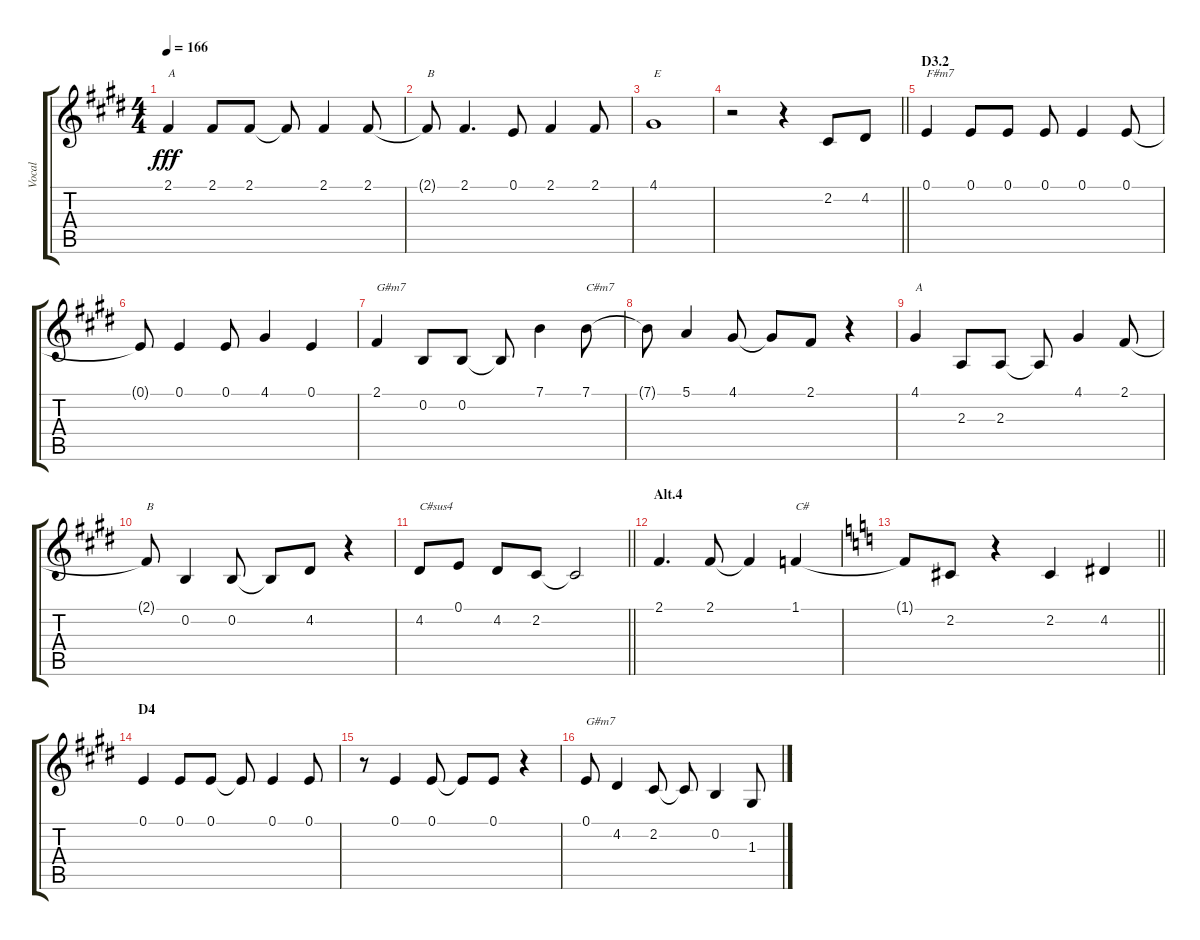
\track ("Vocal" "Vocal") {instrument lead6voice}
\staff {score tabs}
\tuning (E4 B3 G3 D3 A2 E2) {hide}
\ts (4 4)
\tempo 166
\clef g2
\ks e
2.1.4{txt "A" dy fff} 2.1.8 2.1.8 2.1{t}.8 2.1.4 2.1.8 |
2.1{t}.8{txt "B"} 2.1.4{d} 0.1.8 2.1.4 2.1.8 |
4.1.1{txt "E"} |
\barLineRight lightlight
r.2 r.4 2.2.8 4.2.8 |
\section ("" "D3.2")
0.1.4{txt "F#m7"} 0.1.8 0.1.8 0.1.8 0.1.4 0.1.8 |
0.1{t}.8 0.1.4 0.1.8 4.1.4 0.1.4 |
2.1.4{txt "G#m7"} 0.2.8 0.2.8 0.2{t}.8 7.1.4 7.1.8{txt "C#m7"} |
7.1{t}.8 5.1.4 4.1.8 4.1{t}.8 2.1.8 r.4 |
4.1.4{txt "A"} 2.3.8 2.3.8 2.3{t}.8 4.1.4 2.1.8 |
2.1{t}.8{txt "B"} 0.2.4 0.2.8 0.2{t}.8 4.2.8 r.4 |
\barLineRight lightlight
4.2.8{txt "C#sus4"} 0.1.8 4.2.8 2.2.8 2.2{t}.2 |
\section ("" "Alt.4")
2.1.4{d} 2.1.8 2.1{t}.4 1.1.4{txt "C#"} |
\barLineRight lightlight
\ks c
1.1{t}.8 2.2.8 r.4 2.2.4 4.2.4 |
\section ("" "D4")
\ks e
0.1.4 0.1.8 0.1.8 0.1{t}.8 0.1.4 0.1.8 |
r.8 0.1.4 0.1.8 0.1{t}.8 0.1.8 r.4 |
0.1.8{txt "G#m7"} 4.2.4 2.2.8 2.2{t}.8 0.2.4 1.3.8
